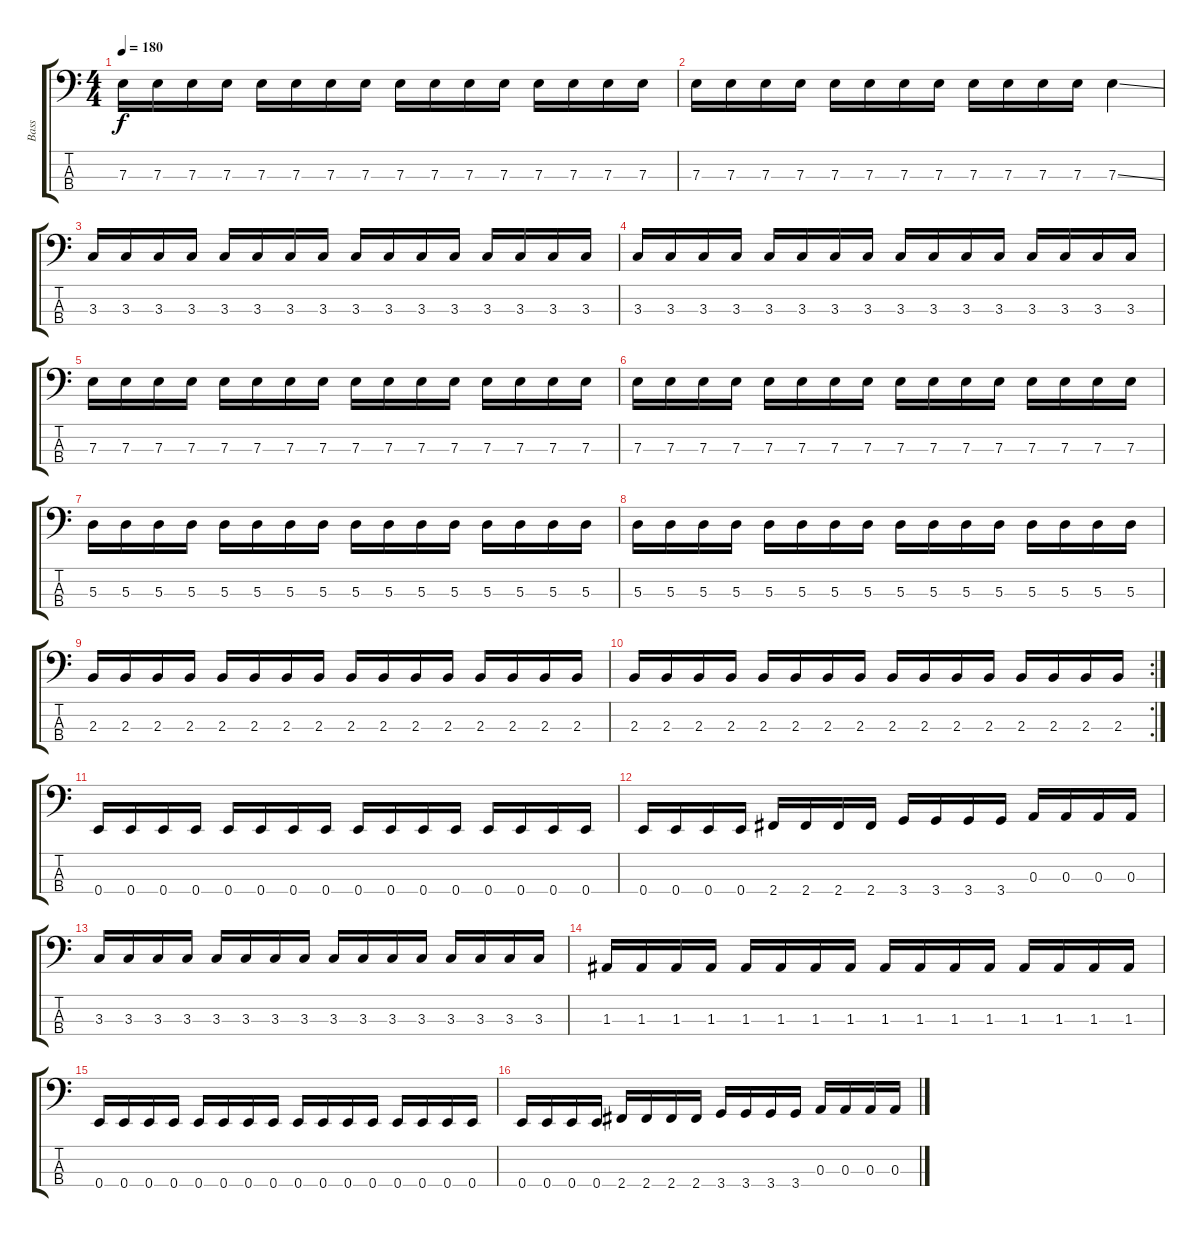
\track ("Bass" "Bass") {instrument electricbasspick}
\staff {score tabs}
\tuning (G2 D2 A1 E1) {hide}
\ts (4 4)
\tempo 180
\clef f4
\ks c
7.3.16{dy f} 7.3.16 7.3.16 7.3.16 7.3.16 7.3.16 7.3.16 7.3.16 7.3.16 7.3.16 7.3.16 7.3.16 7.3.16 7.3.16 7.3.16 7.3.16 |
7.3.16 7.3.16 7.3.16 7.3.16 7.3.16 7.3.16 7.3.16 7.3.16 7.3.16 7.3.16 7.3.16 7.3.16 7.3{ss}.4 |
3.3.16 3.3.16 3.3.16 3.3.16 3.3.16 3.3.16 3.3.16 3.3.16 3.3.16 3.3.16 3.3.16 3.3.16 3.3.16 3.3.16 3.3.16 3.3.16 |
3.3.16 3.3.16 3.3.16 3.3.16 3.3.16 3.3.16 3.3.16 3.3.16 3.3.16 3.3.16 3.3.16 3.3.16 3.3.16 3.3.16 3.3.16 3.3.16 |
7.3.16 7.3.16 7.3.16 7.3.16 7.3.16 7.3.16 7.3.16 7.3.16 7.3.16 7.3.16 7.3.16 7.3.16 7.3.16 7.3.16 7.3.16 7.3.16 |
7.3.16 7.3.16 7.3.16 7.3.16 7.3.16 7.3.16 7.3.16 7.3.16 7.3.16 7.3.16 7.3.16 7.3.16 7.3.16 7.3.16 7.3.16 7.3.16 |
5.3.16 5.3.16 5.3.16 5.3.16 5.3.16 5.3.16 5.3.16 5.3.16 5.3.16 5.3.16 5.3.16 5.3.16 5.3.16 5.3.16 5.3.16 5.3.16 |
5.3.16 5.3.16 5.3.16 5.3.16 5.3.16 5.3.16 5.3.16 5.3.16 5.3.16 5.3.16 5.3.16 5.3.16 5.3.16 5.3.16 5.3.16 5.3.16 |
2.3.16 2.3.16 2.3.16 2.3.16 2.3.16 2.3.16 2.3.16 2.3.16 2.3.16 2.3.16 2.3.16 2.3.16 2.3.16 2.3.16 2.3.16 2.3.16 |
\rc 2
2.3.16 2.3.16 2.3.16 2.3.16 2.3.16 2.3.16 2.3.16 2.3.16 2.3.16 2.3.16 2.3.16 2.3.16 2.3.16 2.3.16 2.3.16 2.3.16 |
0.4.16 0.4.16 0.4.16 0.4.16 0.4.16 0.4.16 0.4.16 0.4.16 0.4.16 0.4.16 0.4.16 0.4.16 0.4.16 0.4.16 0.4.16 0.4.16 |
0.4.16 0.4.16 0.4.16 0.4.16 2.4.16 2.4.16 2.4.16 2.4.16 3.4.16 3.4.16 3.4.16 3.4.16 0.3.16 0.3.16 0.3.16 0.3.16 |
3.3.16 3.3.16 3.3.16 3.3.16 3.3.16 3.3.16 3.3.16 3.3.16 3.3.16 3.3.16 3.3.16 3.3.16 3.3.16 3.3.16 3.3.16 3.3.16 |
1.3.16 1.3.16 1.3.16 1.3.16 1.3.16 1.3.16 1.3.16 1.3.16 1.3.16 1.3.16 1.3.16 1.3.16 1.3.16 1.3.16 1.3.16 1.3.16 |
0.4.16 0.4.16 0.4.16 0.4.16 0.4.16 0.4.16 0.4.16 0.4.16 0.4.16 0.4.16 0.4.16 0.4.16 0.4.16 0.4.16 0.4.16 0.4.16 |
0.4.16 0.4.16 0.4.16 0.4.16 2.4.16 2.4.16 2.4.16 2.4.16 3.4.16 3.4.16 3.4.16 3.4.16 0.3.16 0.3.16 0.3.16 0.3.16
